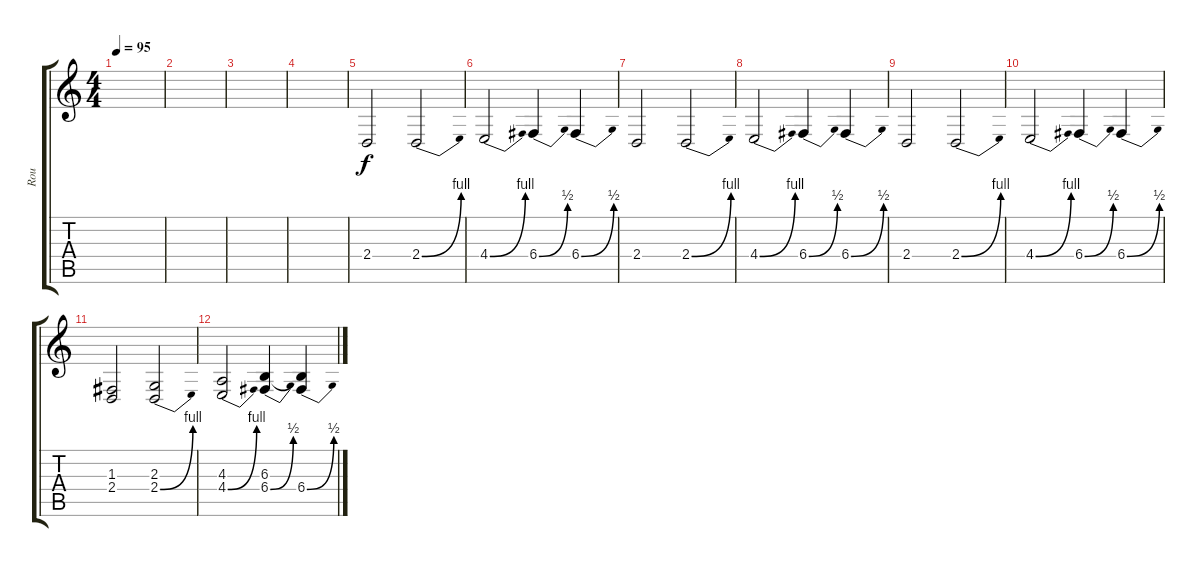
\track ("Rou" "Rou") {instrument lead1square}
\staff {score tabs}
\tuning (D4 A3 F3 C3 G2 C2) {hide}
\ts (4 4)
\tempo 95
\clef g2
\ks c
|
|
|
|
2.4.2 2.4{be (bend 0 0 60 4)}.2 |
4.4{be (bend 0 0 60 4)}.2 6.4{be (bend 0 0 60 2)}.4 6.4{be (bend 0 0 60 2)}.4 |
2.4.2 2.4{be (bend 0 0 60 4)}.2 |
4.4{be (bend 0 0 60 4)}.2 6.4{be (bend 0 0 60 2)}.4 6.4{be (bend 0 0 60 2)}.4 |
2.4.2 2.4{be (bend 0 0 60 4)}.2 |
4.4{be (bend 0 0 60 4)}.2 6.4{be (bend 0 0 60 2)}.4 6.4{be (bend 0 0 60 2)}.4 |
(1.3 2.4).2 (2.3 2.4{be (bend 0 0 60 4)}).2 |
(4.3 4.4{be (bend 0 0 60 4)}).2 (6.3 6.4{be (bend 0 0 60 2)}).4 (6.3{t} 6.4{be (bend 0 0 60 2)}).4
